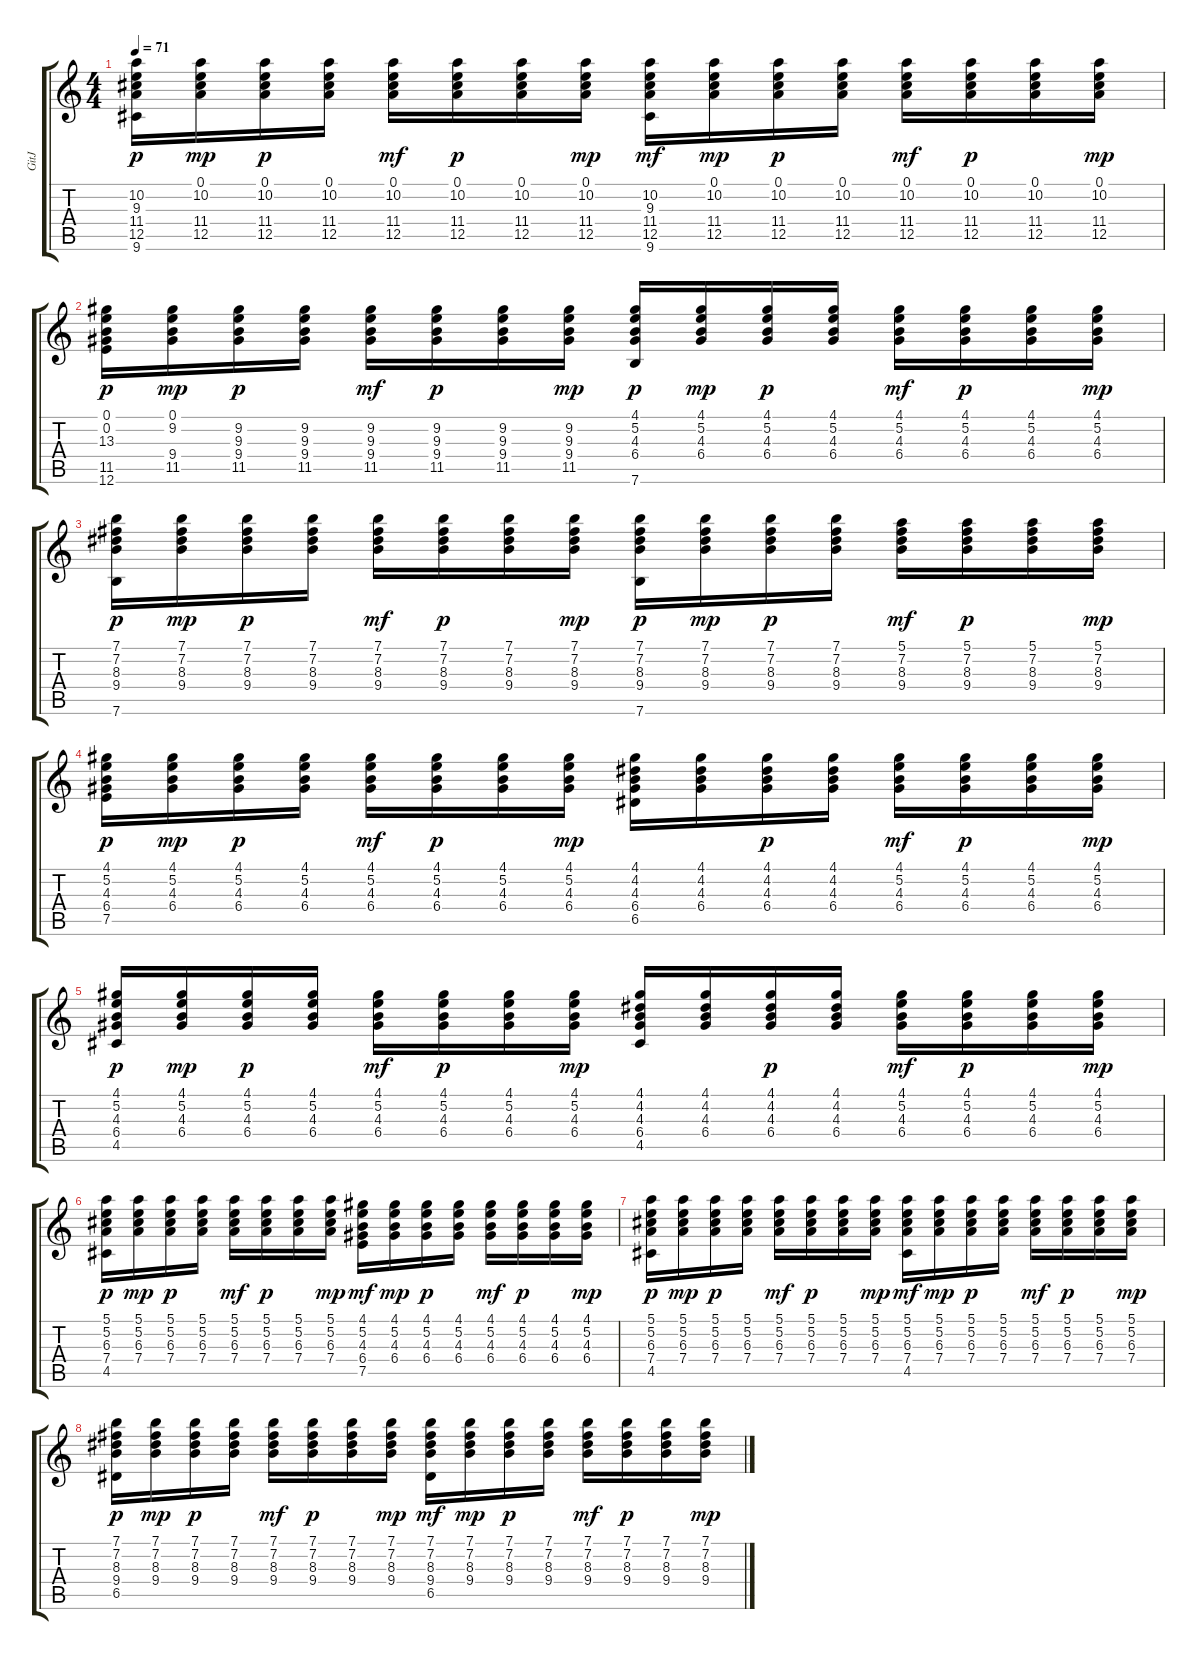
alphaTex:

\track ("GitJ" "GitJ") {instrument electricguitarclean}
\staff {score tabs}
\tuning (E4 B3 G3 D3 A2 E2) {hide}
\ts (4 4)
\tempo 71
\clef g2
\ks c
(10.2 9.3 11.4 12.5 9.6).16{dy p} (0.1 10.2 11.4 12.5).16{dy mp} (0.1 10.2 11.4 12.5).16{dy p} (0.1 10.2 11.4 12.5).16 (0.1 10.2 11.4 12.5).16{dy mf} (0.1 10.2 11.4 12.5).16{dy p} (0.1 10.2 11.4 12.5).16 (0.1 10.2 11.4 12.5).16{dy mp} (10.2 9.3 11.4 12.5 9.6).16{dy mf} (0.1 10.2 11.4 12.5).16{dy mp} (0.1 10.2 11.4 12.5).16{dy p} (0.1 10.2 11.4 12.5).16 (0.1 10.2 11.4 12.5).16{dy mf} (0.1 10.2 11.4 12.5).16{dy p} (0.1 10.2 11.4 12.5).16 (0.1 10.2 11.4 12.5).16{dy mp} |
(0.1 0.2 13.3 11.5 12.6).16{dy p} (0.1 9.2 9.4 11.5).16{dy mp} (9.2 9.3 9.4 11.5).16{dy p} (9.2 9.3 9.4 11.5).16 (9.2 9.3 9.4 11.5).16{dy mf} (9.2 9.3 9.4 11.5).16{dy p} (9.2 9.3 9.4 11.5).16 (9.2 9.3 9.4 11.5).16{dy mp} (4.1 5.2 4.3 6.4 7.6).16{dy p} (4.1 5.2 4.3 6.4).16{dy mp} (4.1 5.2 4.3 6.4).16{dy p} (4.1 5.2 4.3 6.4).16 (4.1 5.2 4.3 6.4).16{dy mf} (4.1 5.2 4.3 6.4).16{dy p} (4.1 5.2 4.3 6.4).16 (4.1 5.2 4.3 6.4).16{dy mp} |
(7.1 7.2 8.3 9.4 7.6).16{dy p} (7.1 7.2 8.3 9.4).16{dy mp} (7.1 7.2 8.3 9.4).16{dy p} (7.1 7.2 8.3 9.4).16 (7.1 7.2 8.3 9.4).16{dy mf} (7.1 7.2 8.3 9.4).16{dy p} (7.1 7.2 8.3 9.4).16 (7.1 7.2 8.3 9.4).16{dy mp} (7.1 7.2 8.3 9.4 7.6).16{dy p} (7.1 7.2 8.3 9.4).16{dy mp} (7.1 7.2 8.3 9.4).16{dy p} (7.1 7.2 8.3 9.4).16 (5.1 7.2 8.3 9.4).16{dy mf} (5.1 7.2 8.3 9.4).16{dy p} (5.1 7.2 8.3 9.4).16 (5.1 7.2 8.3 9.4).16{dy mp} |
(4.1 5.2 4.3 6.4 7.5).16{dy p} (4.1 5.2 4.3 6.4).16{dy mp} (4.1 5.2 4.3 6.4).16{dy p} (4.1 5.2 4.3 6.4).16 (4.1 5.2 4.3 6.4).16{dy mf} (4.1 5.2 4.3 6.4).16{dy p} (4.1 5.2 4.3 6.4).16 (4.1 5.2 4.3 6.4).16{dy mp} (4.1 4.2 4.3 6.4 6.5).16 (4.1 4.2 4.3 6.4).16 (4.1 4.2 4.3 6.4).16{dy p} (4.1 4.2 4.3 6.4).16 (4.1 5.2 4.3 6.4).16{dy mf} (4.1 5.2 4.3 6.4).16{dy p} (4.1 5.2 4.3 6.4).16 (4.1 5.2 4.3 6.4).16{dy mp} |
(4.1 5.2 4.3 6.4 4.5).16{dy p} (4.1 5.2 4.3 6.4).16{dy mp} (4.1 5.2 4.3 6.4).16{dy p} (4.1 5.2 4.3 6.4).16 (4.1 5.2 4.3 6.4).16{dy mf} (4.1 5.2 4.3 6.4).16{dy p} (4.1 5.2 4.3 6.4).16 (4.1 5.2 4.3 6.4).16{dy mp} (4.1 4.2 4.3 6.4 4.5).16 (4.1 4.2 4.3 6.4).16 (4.1 4.2 4.3 6.4).16{dy p} (4.1 4.2 4.3 6.4).16 (4.1 5.2 4.3 6.4).16{dy mf} (4.1 5.2 4.3 6.4).16{dy p} (4.1 5.2 4.3 6.4).16 (4.1 5.2 4.3 6.4).16{dy mp} |
(5.1 5.2 6.3 7.4 4.5).16{dy p} (5.1 5.2 6.3 7.4).16{dy mp} (5.1 5.2 6.3 7.4).16{dy p} (5.1 5.2 6.3 7.4).16 (5.1 5.2 6.3 7.4).16{dy mf} (5.1 5.2 6.3 7.4).16{dy p} (5.1 5.2 6.3 7.4).16 (5.1 5.2 6.3 7.4).16{dy mp} (4.1 5.2 4.3 6.4 7.5).16{dy mf} (4.1 5.2 4.3 6.4).16{dy mp} (4.1 5.2 4.3 6.4).16{dy p} (4.1 5.2 4.3 6.4).16 (4.1 5.2 4.3 6.4).16{dy mf} (4.1 5.2 4.3 6.4).16{dy p} (4.1 5.2 4.3 6.4).16 (4.1 5.2 4.3 6.4).16{dy mp} |
(5.1 5.2 6.3 7.4 4.5).16{dy p} (5.1 5.2 6.3 7.4).16{dy mp} (5.1 5.2 6.3 7.4).16{dy p} (5.1 5.2 6.3 7.4).16 (5.1 5.2 6.3 7.4).16{dy mf} (5.1 5.2 6.3 7.4).16{dy p} (5.1 5.2 6.3 7.4).16 (5.1 5.2 6.3 7.4).16{dy mp} (5.1 5.2 6.3 7.4 4.5).16{dy mf} (5.1 5.2 6.3 7.4).16{dy mp} (5.1 5.2 6.3 7.4).16{dy p} (5.1 5.2 6.3 7.4).16 (5.1 5.2 6.3 7.4).16{dy mf} (5.1 5.2 6.3 7.4).16{dy p} (5.1 5.2 6.3 7.4).16 (5.1 5.2 6.3 7.4).16{dy mp} |
(7.1 7.2 8.3 9.4 6.5).16{dy p} (7.1 7.2 8.3 9.4).16{dy mp} (7.1 7.2 8.3 9.4).16{dy p} (7.1 7.2 8.3 9.4).16 (7.1 7.2 8.3 9.4).16{dy mf} (7.1 7.2 8.3 9.4).16{dy p} (7.1 7.2 8.3 9.4).16 (7.1 7.2 8.3 9.4).16{dy mp} (7.1 7.2 8.3 9.4 6.5).16{dy mf} (7.1 7.2 8.3 9.4).16{dy mp} (7.1 7.2 8.3 9.4).16{dy p} (7.1 7.2 8.3 9.4).16 (7.1 7.2 8.3 9.4).16{dy mf} (7.1 7.2 8.3 9.4).16{dy p} (7.1 7.2 8.3 9.4).16 (7.1 7.2 8.3 9.4).16{dy mp}
